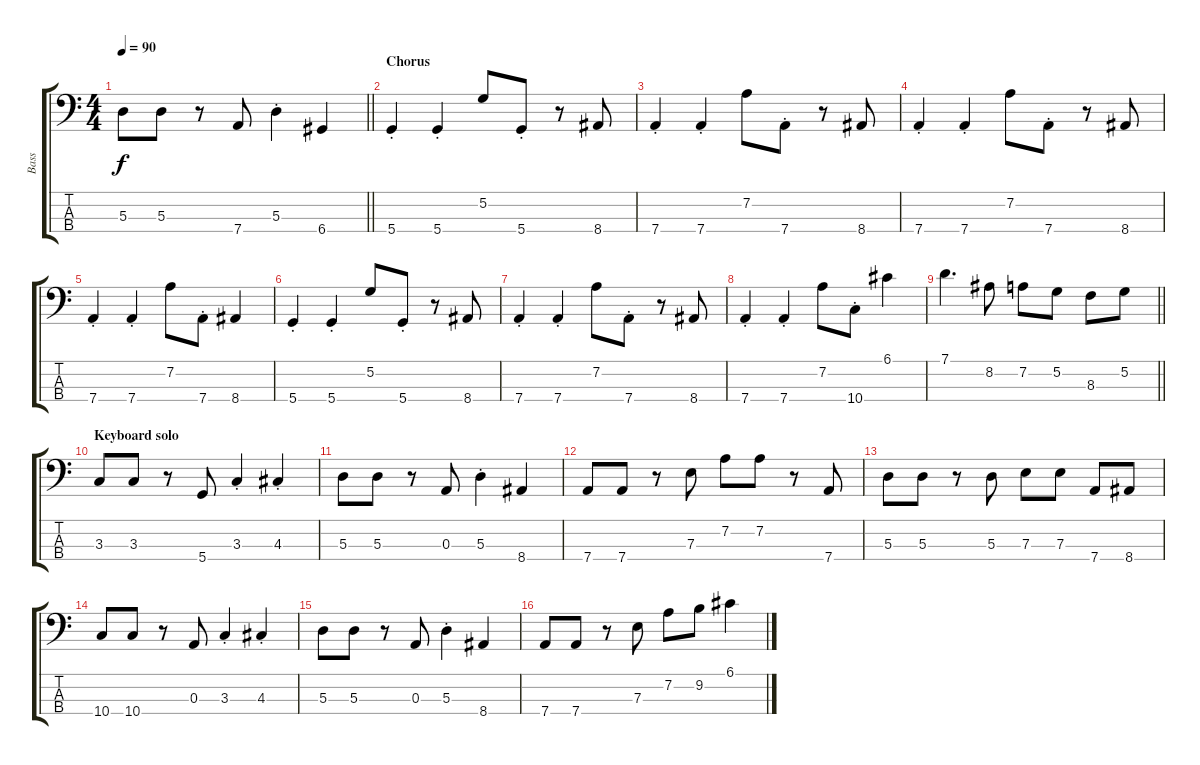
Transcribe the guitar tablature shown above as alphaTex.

\track ("Bass" "Bass") {instrument synthbass2}
\staff {score tabs}
\tuning (G2 D2 A1 D1) {hide}
\ts (4 4)
\tempo 90
\clef f4
\barLineRight lightlight
\ks c
5.3.8{dy f} 5.3.8 r.8 7.4.8 5.3{st}.4 6.4.4 |
\section ("" "Chorus")
5.4{st}.4 5.4{st}.4 5.2.8 5.4{st}.8 r.8 8.4.8 |
7.4{st}.4 7.4{st}.4 7.2.8 7.4{st}.8 r.8 8.4.8 |
7.4{st}.4 7.4{st}.4 7.2.8 7.4{st}.8 r.8 8.4.8 |
7.4{st}.4 7.4{st}.4 7.2.8 7.4{st}.8 8.4.4 |
5.4{st}.4 5.4{st}.4 5.2.8 5.4{st}.8 r.8 8.4.8 |
7.4{st}.4 7.4{st}.4 7.2.8 7.4{st}.8 r.8 8.4.8 |
7.4{st}.4 7.4{st}.4 7.2.8 10.4{st}.8 6.1.4 |
\barLineRight lightlight
7.1.4{d} 8.2.8 7.2.8 5.2.8 8.3.8 5.2.8 |
\section ("" "Keyboard solo")
3.3.8 3.3.8 r.8 5.4.8 3.3{st}.4 4.3{st}.4 |
5.3.8 5.3.8 r.8 0.3.8 5.3{st}.4 8.4.4 |
7.4.8 7.4.8 r.8 7.3.8 7.2.8 7.2.8 r.8 7.4.8 |
5.3.8 5.3.8 r.8 5.3.8 7.3.8 7.3.8 7.4.8 8.4.8 |
10.4.8 10.4.8 r.8 0.3.8 3.3{st}.4 4.3{st}.4 |
5.3.8 5.3.8 r.8 0.3.8 5.3{st}.4 8.4.4 |
7.4.8 7.4.8 r.8 7.3.8 7.2.8 9.2.8 6.1.4
